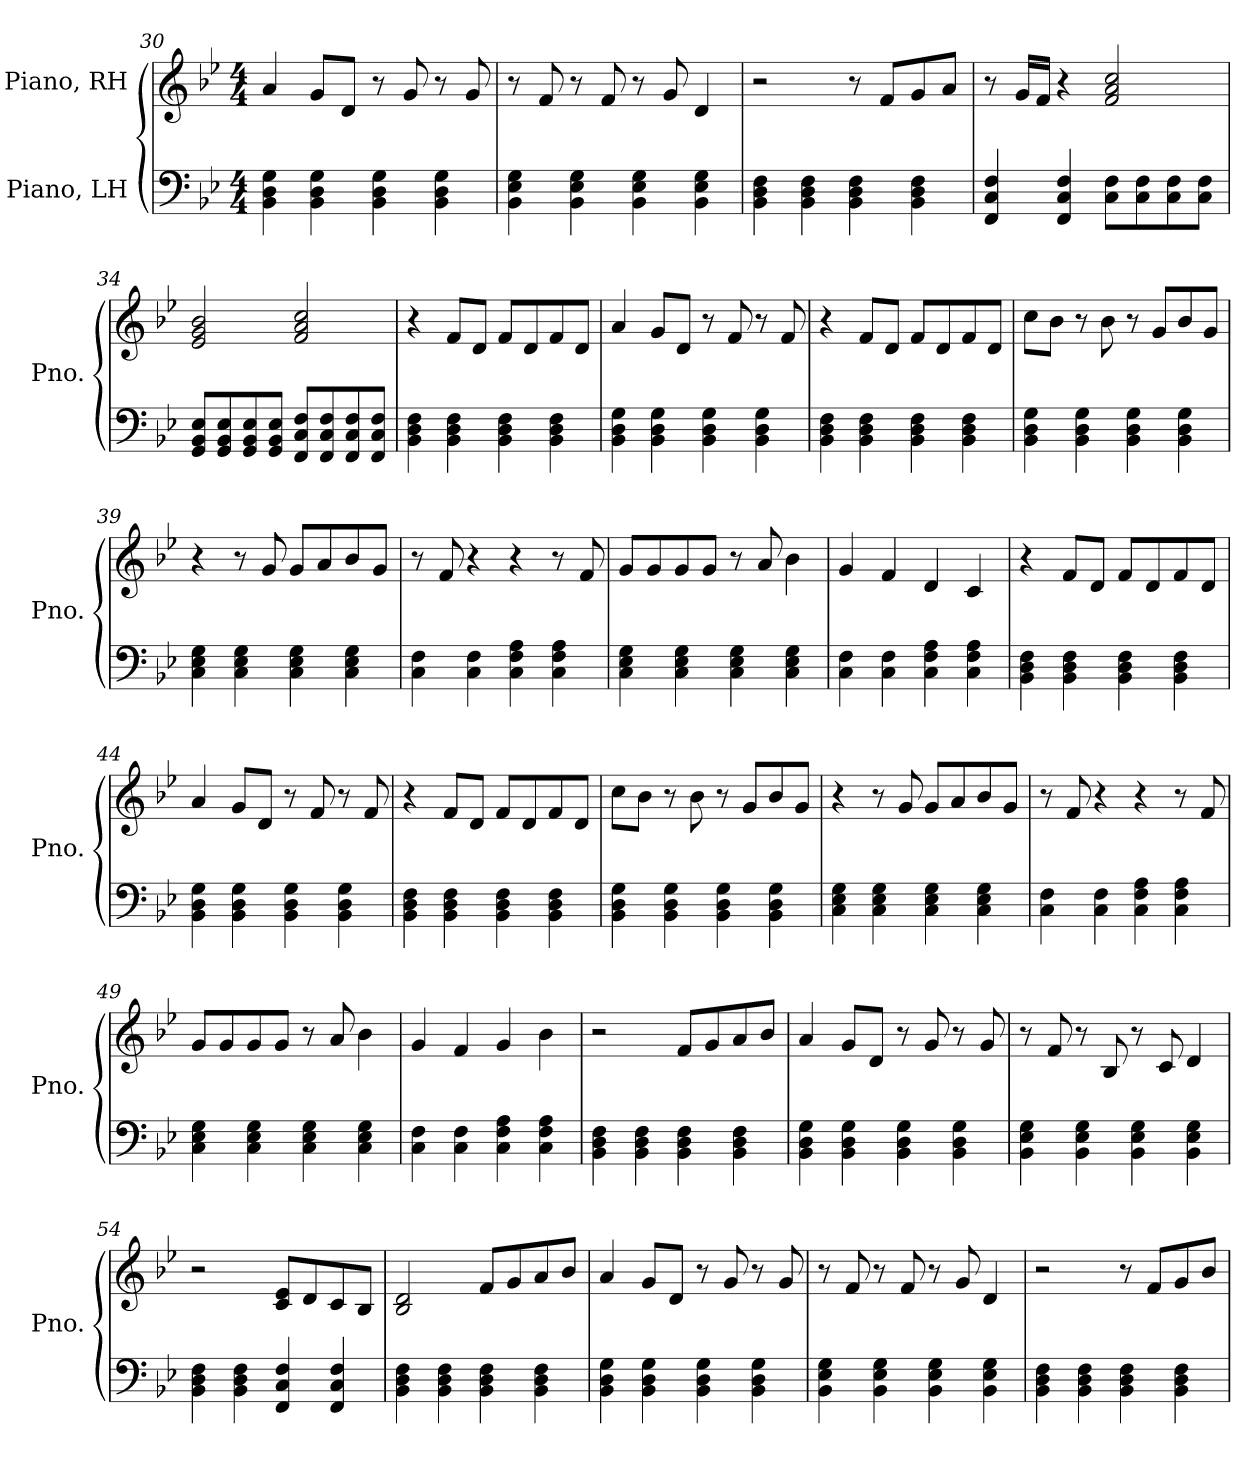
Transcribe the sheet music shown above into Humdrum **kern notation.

**kern	**kern
*part2	*part1
*staff2	*staff1
*I"Piano, LH	*I"Piano, RH
*I'Pno.	*I'Pno.
*clefF4	*clefG2
*k[b-e-]	*k[b-e-]
*M4/4	*M4/4
=30	=30
4BB-\ 4D\ 4G\	4a/
4BB-\ 4D\ 4G\	8g/L
.	8d/J
4BB-\ 4D\ 4G\	8r
.	8g/
4BB-\ 4D\ 4G\	8r
.	8g/
!!LO:PB:g=z
=31	=31
4BB-\ 4E-\ 4G\	8r
.	8f/
4BB-\ 4E-\ 4G\	8r
.	8f/
4BB-\ 4E-\ 4G\	8r
.	8g/
4BB-\ 4E-\ 4G\	4d/
=32	=32
4BB-\ 4D\ 4F\	2r
4BB-\ 4D\ 4F\	.
4BB-\ 4D\ 4F\	8r
.	8f/L
4BB-\ 4D\ 4F\	8g/
.	8a/J
=33	=33
4FF/ 4C/ 4F/	8r
.	16g/LL
.	16f/JJ
4FF/ 4C/ 4F/	4r
8C\ 8F\L	2f/ 2a/ 2cc/
8C\ 8F\	.
8C\ 8F\	.
8C\ 8F\J	.
=34	=34
8GG/ 8BB-/ 8E-/L	2e-/ 2g/ 2b-/
8GG/ 8BB-/ 8E-/	.
8GG/ 8BB-/ 8E-/	.
8GG/ 8BB-/ 8E-/J	.
8FF/ 8C/ 8F/L	2f/ 2a/ 2cc/
8FF/ 8C/ 8F/	.
8FF/ 8C/ 8F/	.
8FF/ 8C/ 8F/J	.
=35	=35
4BB-\ 4D\ 4F\	4r
4BB-\ 4D\ 4F\	8f/L
.	8d/J
4BB-\ 4D\ 4F\	8f/L
.	8d/
4BB-\ 4D\ 4F\	8f/
.	8d/J
!!LO:LB:g=z
=36	=36
4BB-\ 4D\ 4G\	4a/
4BB-\ 4D\ 4G\	8g/L
.	8d/J
4BB-\ 4D\ 4G\	8r
.	8f/
4BB-\ 4D\ 4G\	8r
.	8f/
=37	=37
4BB-\ 4D\ 4F\	4r
4BB-\ 4D\ 4F\	8f/L
.	8d/J
4BB-\ 4D\ 4F\	8f/L
.	8d/
4BB-\ 4D\ 4F\	8f/
.	8d/J
=38	=38
4BB-\ 4D\ 4G\	8cc\L
.	8b-\J
4BB-\ 4D\ 4G\	8r
.	8b-\
4BB-\ 4D\ 4G\	8r
.	8g/L
4BB-\ 4D\ 4G\	8b-/
.	8g/J
=39	=39
4C\ 4E-\ 4G\	4r
4C\ 4E-\ 4G\	8r
.	8g/
4C\ 4E-\ 4G\	8g/L
.	8a/
4C\ 4E-\ 4G\	8b-/
.	8g/J
=40	=40
4C\ 4F\	8r
.	8f/
4C\ 4F\	4r
4C\ 4F\ 4A\	4r
4C\ 4F\ 4A\	8r
.	8f/
!!LO:LB:g=z
=41	=41
4C\ 4E-\ 4G\	8g/L
.	8g/
4C\ 4E-\ 4G\	8g/
.	8g/J
4C\ 4E-\ 4G\	8r
.	8a/
4C\ 4E-\ 4G\	4b-\
=42	=42
4C\ 4F\	4g/
4C\ 4F\	4f/
4C\ 4F\ 4A\	4d/
4C\ 4F\ 4A\	4c/
=43	=43
4BB-\ 4D\ 4F\	4r
4BB-\ 4D\ 4F\	8f/L
.	8d/J
4BB-\ 4D\ 4F\	8f/L
.	8d/
4BB-\ 4D\ 4F\	8f/
.	8d/J
=44	=44
4BB-\ 4D\ 4G\	4a/
4BB-\ 4D\ 4G\	8g/L
.	8d/J
4BB-\ 4D\ 4G\	8r
.	8f/
4BB-\ 4D\ 4G\	8r
.	8f/
=45	=45
4BB-\ 4D\ 4F\	4r
4BB-\ 4D\ 4F\	8f/L
.	8d/J
4BB-\ 4D\ 4F\	8f/L
.	8d/
4BB-\ 4D\ 4F\	8f/
.	8d/J
!!LO:LB:g=z
=46	=46
4BB-\ 4D\ 4G\	8cc\L
.	8b-\J
4BB-\ 4D\ 4G\	8r
.	8b-\
4BB-\ 4D\ 4G\	8r
.	8g/L
4BB-\ 4D\ 4G\	8b-/
.	8g/J
=47	=47
4C\ 4E-\ 4G\	4r
4C\ 4E-\ 4G\	8r
.	8g/
4C\ 4E-\ 4G\	8g/L
.	8a/
4C\ 4E-\ 4G\	8b-/
.	8g/J
=48	=48
4C\ 4F\	8r
.	8f/
4C\ 4F\	4r
4C\ 4F\ 4A\	4r
4C\ 4F\ 4A\	8r
.	8f/
=49	=49
4C\ 4E-\ 4G\	8g/L
.	8g/
4C\ 4E-\ 4G\	8g/
.	8g/J
4C\ 4E-\ 4G\	8r
.	8a/
4C\ 4E-\ 4G\	4b-\
=50	=50
4C\ 4F\	4g/
4C\ 4F\	4f/
4C\ 4F\ 4A\	4g/
4C\ 4F\ 4A\	4b-\
=51	=51
4BB-\ 4D\ 4F\	2r
4BB-\ 4D\ 4F\	.
4BB-\ 4D\ 4F\	8f/L
.	8g/
4BB-\ 4D\ 4F\	8a/
.	8b-/J
!!LO:LB:g=z
=52	=52
4BB-\ 4D\ 4G\	4a/
4BB-\ 4D\ 4G\	8g/L
.	8d/J
4BB-\ 4D\ 4G\	8r
.	8g/
4BB-\ 4D\ 4G\	8r
.	8g/
=53	=53
4BB-\ 4E-\ 4G\	8r
.	8f/
4BB-\ 4E-\ 4G\	8r
.	8B-/
4BB-\ 4E-\ 4G\	8r
.	8c/
4BB-\ 4E-\ 4G\	4d/
=54	=54
4BB-\ 4D\ 4F\	2r
4BB-\ 4D\ 4F\	.
4FF/ 4C/ 4F/	8c/ 8e-/L
.	8d/
4FF/ 4C/ 4F/	8c/
.	8B-/J
=55	=55
4BB-\ 4D\ 4F\	2B-/ 2d/
4BB-\ 4D\ 4F\	.
4BB-\ 4D\ 4F\	8f/L
.	8g/
4BB-\ 4D\ 4F\	8a/
.	8b-/J
=56	=56
4BB-\ 4D\ 4G\	4a/
4BB-\ 4D\ 4G\	8g/L
.	8d/J
4BB-\ 4D\ 4G\	8r
.	8g/
4BB-\ 4D\ 4G\	8r
.	8g/
!!LO:LB:g=z
=57	=57
4BB-\ 4E-\ 4G\	8r
.	8f/
4BB-\ 4E-\ 4G\	8r
.	8f/
4BB-\ 4E-\ 4G\	8r
.	8g/
4BB-\ 4E-\ 4G\	4d/
=58	=58
4BB-\ 4D\ 4F\	2r
4BB-\ 4D\ 4F\	.
4BB-\ 4D\ 4F\	8r
.	8f/L
4BB-\ 4D\ 4F\	8g/
.	8b-/J
=	=
*-	*-
